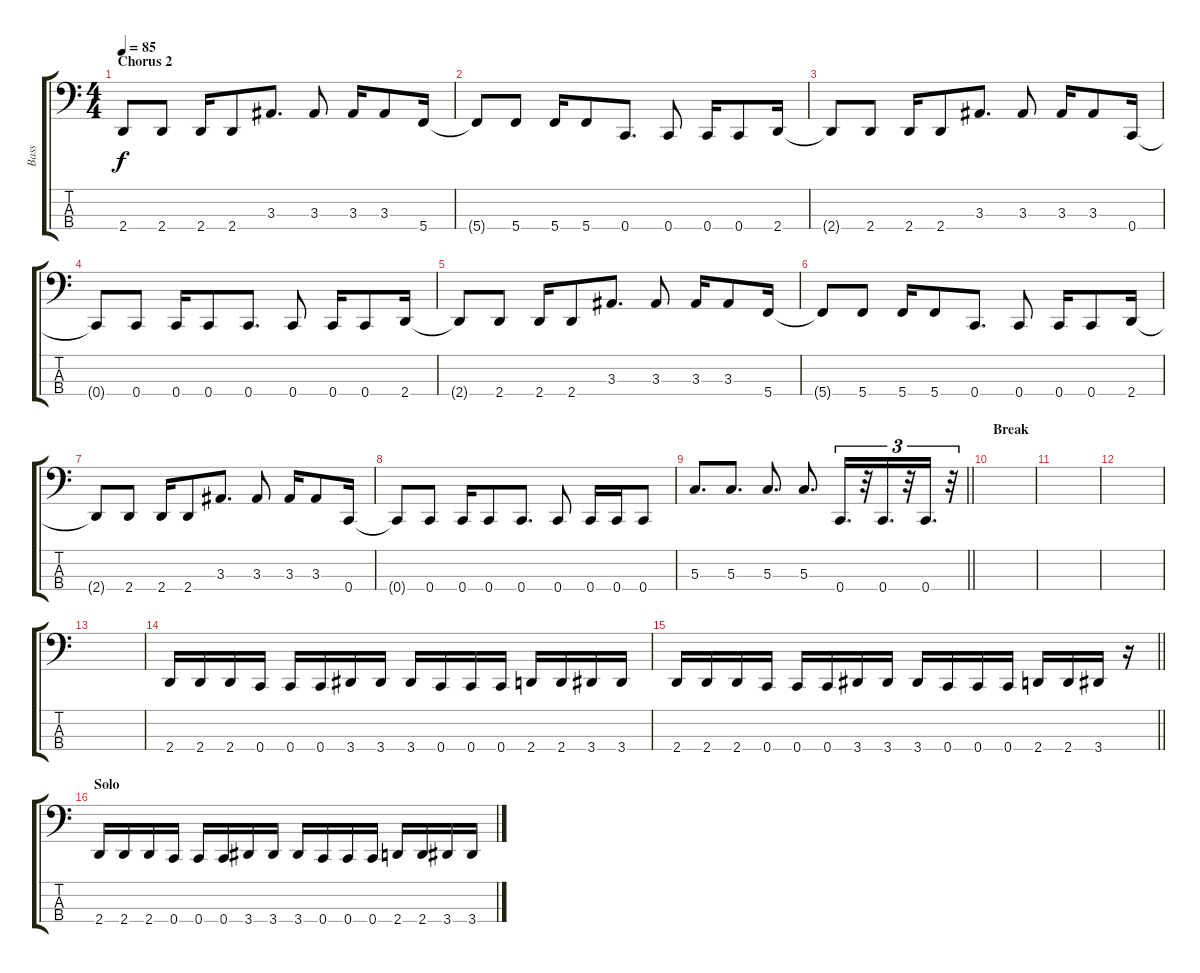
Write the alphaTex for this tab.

\track ("Bass" "Bass") {instrument electricbassfinger}
\staff {score tabs}
\tuning (F2 C2 G1 C1) {hide}
\ts (4 4)
\section ("" "Chorus 2")
\tempo 85
\clef f4
\ks c
2.4.8{dy f} 2.4.8 2.4.16 2.4.8 3.3.8{d} 3.3.8 3.3.16 3.3.8 5.4.16 |
5.4{t}.8 5.4.8 5.4.16 5.4.8 0.4.8{d} 0.4.8 0.4.16 0.4.8 2.4.16 |
2.4{t}.8 2.4.8 2.4.16 2.4.8 3.3.8{d} 3.3.8 3.3.16 3.3.8 0.4.16 |
0.4{t}.8 0.4.8 0.4.16 0.4.8 0.4.8{d} 0.4.8 0.4.16 0.4.8 2.4.16 |
2.4{t}.8 2.4.8 2.4.16 2.4.8 3.3.8{d} 3.3.8 3.3.16 3.3.8 5.4.16 |
5.4{t}.8 5.4.8 5.4.16 5.4.8 0.4.8{d} 0.4.8 0.4.16 0.4.8 2.4.16 |
2.4{t}.8 2.4.8 2.4.16 2.4.8 3.3.8{d} 3.3.8 3.3.16 3.3.8 0.4.16 |
0.4{t}.8 0.4.8 0.4.16 0.4.8 0.4.8{d} 0.4.8 0.4.16 0.4.16 0.4.8 |
\barLineRight lightlight
5.3.8{d} 5.3.8{d} 5.3.8{d} 5.3.8{d} 0.4.16{d tu (3 2)} r.32{tu (3 2)} 0.4.16{d tu (3 2)} r.32{tu (3 2)} 0.4.16{d tu (3 2)} r.32{tu (3 2)} |
\section ("" "Break")
|
|
|
|
2.4.16 2.4.16 2.4.16 0.4.16 0.4.16 0.4.16 3.4.16 3.4.16 3.4.16 0.4.16 0.4.16 0.4.16 2.4.16 2.4.16 3.4.16 3.4.16 |
\barLineRight lightlight
2.4.16 2.4.16 2.4.16 0.4.16 0.4.16 0.4.16 3.4.16 3.4.16 3.4.16 0.4.16 0.4.16 0.4.16 2.4.16 2.4.16 3.4.16 r.16 |
\section ("" "Solo")
2.4.16 2.4.16 2.4.16 0.4.16 0.4.16 0.4.16 3.4.16 3.4.16 3.4.16 0.4.16 0.4.16 0.4.16 2.4.16 2.4.16 3.4.16 3.4.16
